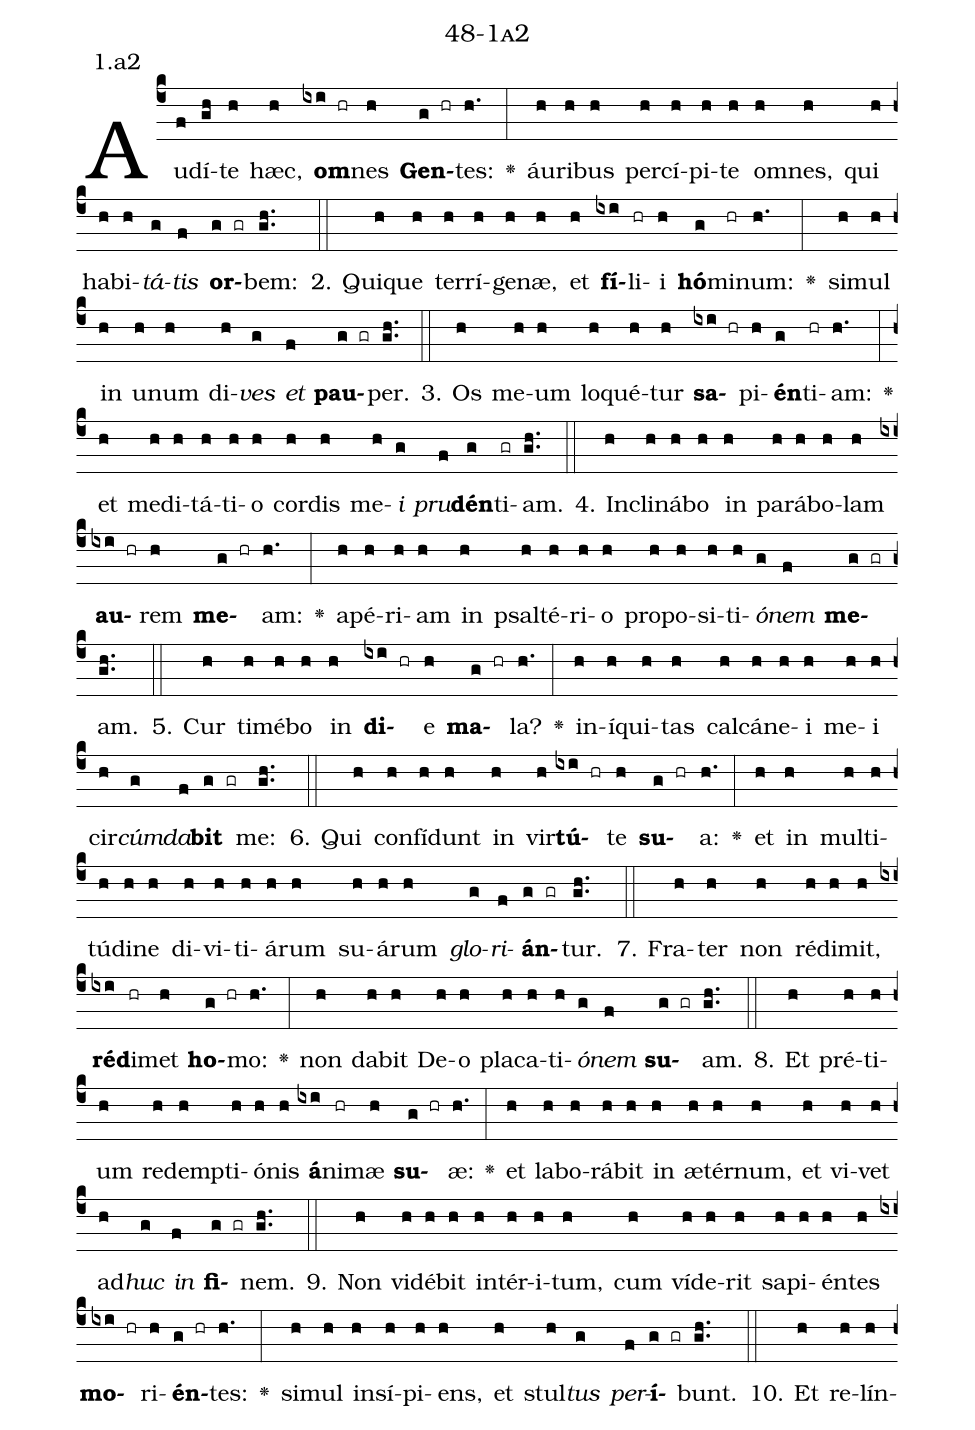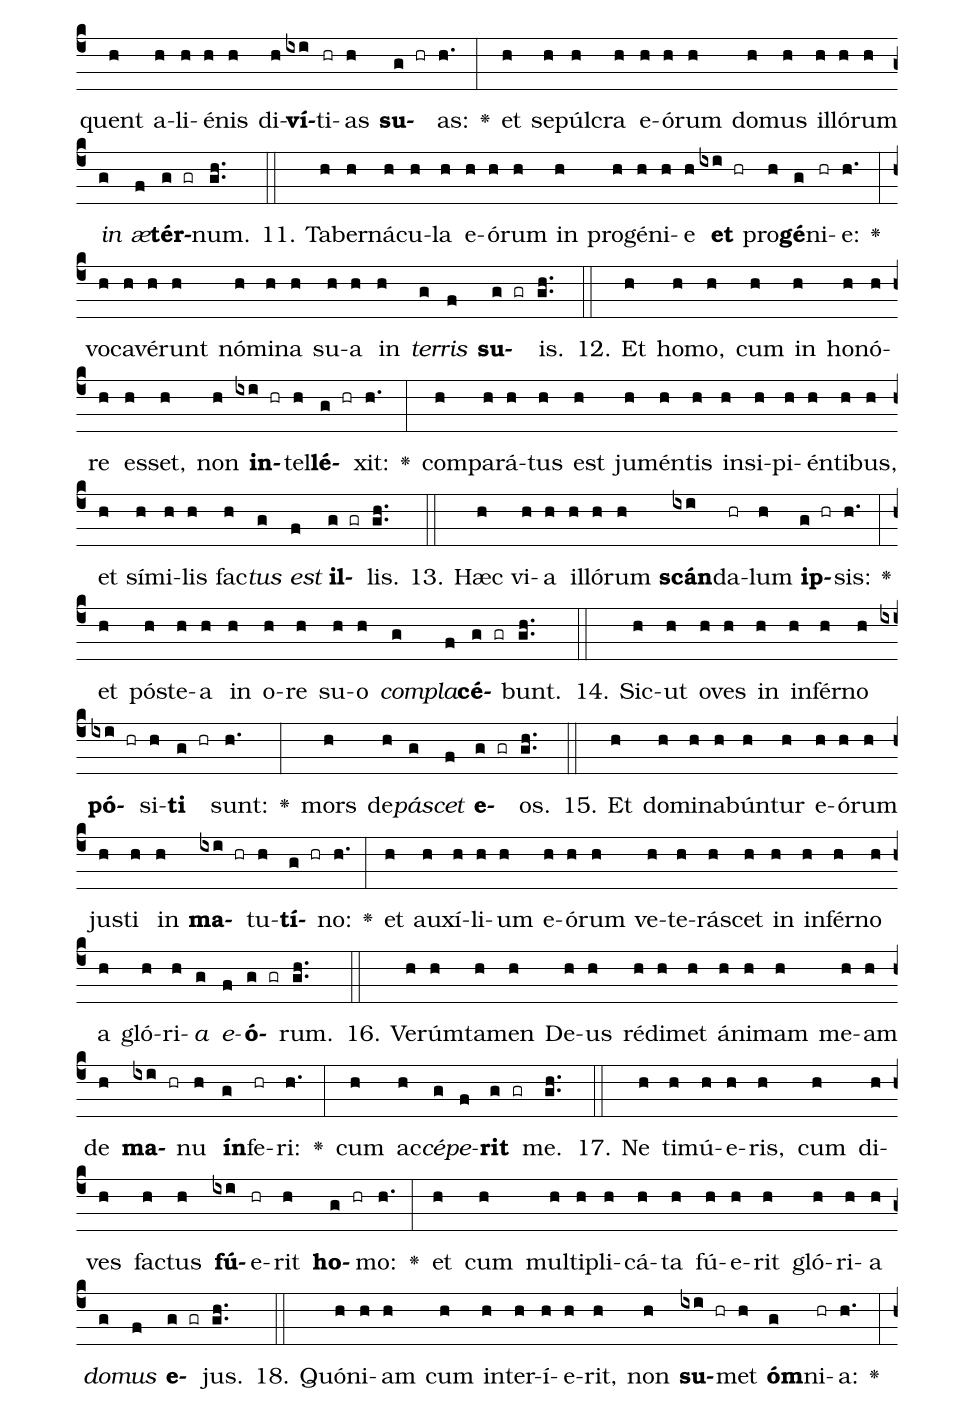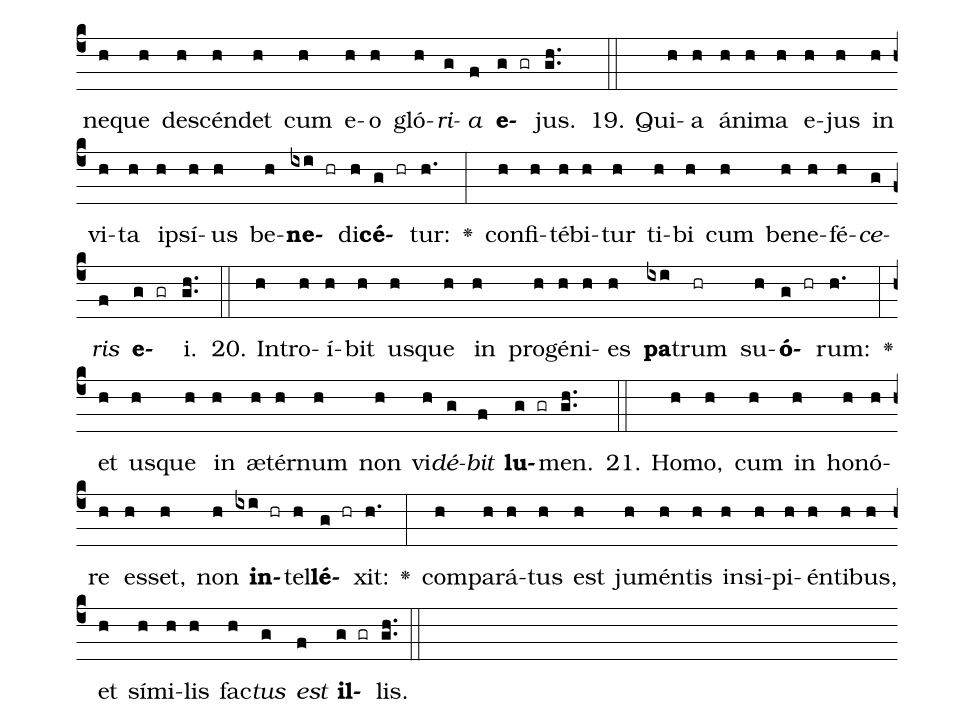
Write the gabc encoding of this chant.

name: 48-1a2;
annotation: 1.a2;
%%
(c4)Au(f)dí(gh)te(h) hæc,(h) <b>om</b>(ixi hr)nes(h) <b>Gen</b>(g hr)tes:(h.) <v>\greheightstar</v>(:) áu(h)ri(h)bus(h) per(h)cí(h)pi(h)te(h) om(h)nes,(h) qui(h) ha(h)bi(h)<i>tá</i>(g)<i>tis</i>(f) <b>or</b>(g gr)bem:(gh..) (::)
2. Qui(h)que(h) ter(h)rí(h)ge(h)næ,(h) et(h) <b>fí</b>(ixi)li(hr)i(h) <b>hó</b>(g)mi(hr)num:(h.) <v>\greheightstar</v>(:) si(h)mul(h) in(h) u(h)num(h) di(h)<i>ves</i>(g) <i>et</i>(f) <b>pau</b>(g gr)per.(gh..) (::)
3. Os(h) me(h)um(h) lo(h)qué(h)tur(h) <b>sa</b>(ixi hr)pi(h)<b>én</b>(g)ti(hr)am:(h.) <v>\greheightstar</v>(:) et(h) me(h)di(h)tá(h)ti(h)o(h) cor(h)dis(h) me(h)<i>i</i>(g) <i>pru</i>(f)<b>dén</b>(g)ti(gr)am.(gh..) (::)
4. In(h)cli(h)ná(h)bo(h) in(h) pa(h)rá(h)bo(h)lam(h) <b>au</b>(ixi hr)rem(h) <b>me</b>(g hr)am:(h.) <v>\greheightstar</v>(:) a(h)pé(h)ri(h)am(h) in(h) psal(h)té(h)ri(h)o(h) pro(h)po(h)si(h)ti(h)<i>ó</i>(g)<i>nem</i>(f) <b>me</b>(g gr)am.(gh..) (::)
5. Cur(h) ti(h)mé(h)bo(h) in(h) <b>di</b>(ixi hr)e(h) <b>ma</b>(g hr)la?(h.) <v>\greheightstar</v>(:) in(h)í(h)qui(h)tas(h) cal(h)cá(h)ne(h)i(h) me(h)i(h) cir(h)<i>cúm</i>(g)<i>da</i>(f)<b>bit</b>(g gr) me:(gh..) (::)
6. Qui(h) con(h)fí(h)dunt(h) in(h) vir(h)<b>tú</b>(ixi hr)te(h) <b>su</b>(g hr)a:(h.) <v>\greheightstar</v>(:) et(h) in(h) mul(h)ti(h)tú(h)di(h)ne(h) di(h)vi(h)ti(h)á(h)rum(h) su(h)á(h)rum(h) <i>glo</i>(g)<i>ri</i>(f)<b>án</b>(g gr)tur.(gh..) (::)
7. Fra(h)ter(h) non(h) réd(h)i(h)mit,(h) <b>réd</b>(ixi)i(hr)met(h) <b>ho</b>(g hr)mo:(h.) <v>\greheightstar</v>(:) non(h) da(h)bit(h) De(h)o(h) pla(h)ca(h)ti(h)<i>ó</i>(g)<i>nem</i>(f) <b>su</b>(g gr)am.(gh..) (::)
8. Et(h) pré(h)ti(h)um(h) red(h)emp(h)ti(h)ó(h)nis(h) <b>á</b>(ixi)ni(hr)mæ(h) <b>su</b>(g hr)æ:(h.) <v>\greheightstar</v>(:) et(h) la(h)bo(h)rá(h)bit(h) in(h) æ(h)tér(h)num,(h) et(h) vi(h)vet(h) ad(h)<i>huc</i>(g) <i>in</i>(f) <b>fi</b>(g gr)nem.(gh..) (::)
9. Non(h) vi(h)dé(h)bit(h) in(h)tér(h)i(h)tum,(h) cum(h) ví(h)de(h)rit(h) sa(h)pi(h)én(h)tes(h) <b>mo</b>(ixi hr)ri(h)<b>én</b>(g hr)tes:(h.) <v>\greheightstar</v>(:) si(h)mul(h) in(h)sí(h)pi(h)ens,(h) et(h) stul(h)<i>tus</i>(g) <i>per</i>(f)<b>í</b>(g gr)bunt.(gh..) (::)
10. Et(h) re(h)lín(h)quent(h) a(h)li(h)é(h)nis(h) di(h)<b>ví</b>(ixi)ti(hr)as(h) <b>su</b>(g hr)as:(h.) <v>\greheightstar</v>(:) et(h) se(h)púl(h)cra(h) e(h)ó(h)rum(h) do(h)mus(h) il(h)ló(h)rum(h) <i>in</i>(g) <i>æ</i>(f)<b>tér</b>(g gr)num.(gh..) (::)
11. Ta(h)ber(h)ná(h)cu(h)la(h) e(h)ó(h)rum(h) in(h) pro(h)gé(h)ni(h)e(h) <b>et</b>(ixi hr) pro(h)<b>gé</b>(g)ni(hr)e:(h.) <v>\greheightstar</v>(:) vo(h)ca(h)vé(h)runt(h) nó(h)mi(h)na(h) su(h)a(h) in(h) <i>ter</i>(g)<i>ris</i>(f) <b>su</b>(g gr)is.(gh..) (::)
12. Et(h) ho(h)mo,(h) cum(h) in(h) ho(h)nó(h)re(h) es(h)set,(h) non(h) <b>in</b>(ixi hr)tel(h)<b>lé</b>(g hr)xit:(h.) <v>\greheightstar</v>(:) com(h)pa(h)rá(h)tus(h) est(h) ju(h)mén(h)tis(h) in(h)si(h)pi(h)én(h)ti(h)bus,(h) et(h) sí(h)mi(h)lis(h) fac(h)<i>tus</i>(g) <i>est</i>(f) <b>il</b>(g gr)lis.(gh..) (::)
13. Hæc(h) vi(h)a(h) il(h)ló(h)rum(h) <b>scán</b>(ixi)da(hr)lum(h) <b>ip</b>(g hr)sis:(h.) <v>\greheightstar</v>(:) et(h) póst(h)e(h)a(h) in(h) o(h)re(h) su(h)o(h) <i>com</i>(g)<i>pla</i>(f)<b>cé</b>(g gr)bunt.(gh..) (::)
14. Sic(h)ut(h) o(h)ves(h) in(h) in(h)fér(h)no(h) <b>pó</b>(ixi hr)si(h)<b>ti</b>(g hr) sunt:(h.) <v>\greheightstar</v>(:) mors(h) de(h)<i>pá</i>(g)<i>scet</i>(f) <b>e</b>(g gr)os.(gh..) (::)
15. Et(h) do(h)mi(h)na(h)bún(h)tur(h) e(h)ó(h)rum(h) jus(h)ti(h) in(h) <b>ma</b>(ixi hr)tu(h)<b>tí</b>(g hr)no:(h.) <v>\greheightstar</v>(:) et(h) au(h)xí(h)li(h)um(h) e(h)ó(h)rum(h) ve(h)te(h)rá(h)scet(h) in(h) in(h)fér(h)no(h) a(h) gló(h)ri(h)<i>a</i>(g) <i>e</i>(f)<b>ó</b>(g gr)rum.(gh..) (::)
16. Ve(h)rúm(h)ta(h)men(h) De(h)us(h) réd(h)i(h)met(h) á(h)ni(h)mam(h) me(h)am(h) de(h) <b>ma</b>(ixi hr)nu(h) <b>ín</b>(g)fe(hr)ri:(h.) <v>\greheightstar</v>(:) cum(h) ac(h)<i>cé</i>(g)<i>pe</i>(f)<b>rit</b>(g gr) me.(gh..) (::)
17. Ne(h) ti(h)mú(h)e(h)ris,(h) cum(h) di(h)ves(h) fac(h)tus(h) <b>fú</b>(ixi)e(hr)rit(h) <b>ho</b>(g hr)mo:(h.) <v>\greheightstar</v>(:) et(h) cum(h) mul(h)ti(h)pli(h)cá(h)ta(h) fú(h)e(h)rit(h) gló(h)ri(h)a(h) <i>do</i>(g)<i>mus</i>(f) <b>e</b>(g gr)jus.(gh..) (::)
18. Quón(h)i(h)am(h) cum(h) in(h)ter(h)í(h)e(h)rit,(h) non(h) <b>su</b>(ixi hr)met(h) <b>óm</b>(g)ni(hr)a:(h.) <v>\greheightstar</v>(:) ne(h)que(h) de(h)scén(h)det(h) cum(h) e(h)o(h) gló(h)<i>ri</i>(g)<i>a</i>(f) <b>e</b>(g gr)jus.(gh..) (::)
19. Qui(h)a(h) á(h)ni(h)ma(h) e(h)jus(h) in(h) vi(h)ta(h) ip(h)sí(h)us(h) be(h)<b>ne</b>(ixi hr)di(h)<b>cé</b>(g hr)tur:(h.) <v>\greheightstar</v>(:) con(h)fi(h)té(h)bi(h)tur(h) ti(h)bi(h) cum(h) be(h)ne(h)fé(h)<i>ce</i>(g)<i>ris</i>(f) <b>e</b>(g gr)i.(gh..) (::)
20. In(h)tro(h)í(h)bit(h) us(h)que(h) in(h) pro(h)gé(h)ni(h)es(h) <b>pa</b>(ixi)trum(hr) su(h)<b>ó</b>(g hr)rum:(h.) <v>\greheightstar</v>(:) et(h) us(h)que(h) in(h) æ(h)tér(h)num(h) non(h) vi(h)<i>dé</i>(g)<i>bit</i>(f) <b>lu</b>(g gr)men.(gh..) (::)
21. Ho(h)mo,(h) cum(h) in(h) ho(h)nó(h)re(h) es(h)set,(h) non(h) <b>in</b>(ixi hr)tel(h)<b>lé</b>(g hr)xit:(h.) <v>\greheightstar</v>(:) com(h)pa(h)rá(h)tus(h) est(h) ju(h)mén(h)tis(h) in(h)si(h)pi(h)én(h)ti(h)bus,(h) et(h) sí(h)mi(h)lis(h) fac(h)<i>tus</i>(g) <i>est</i>(f) <b>il</b>(g gr)lis.(gh..) (::)
